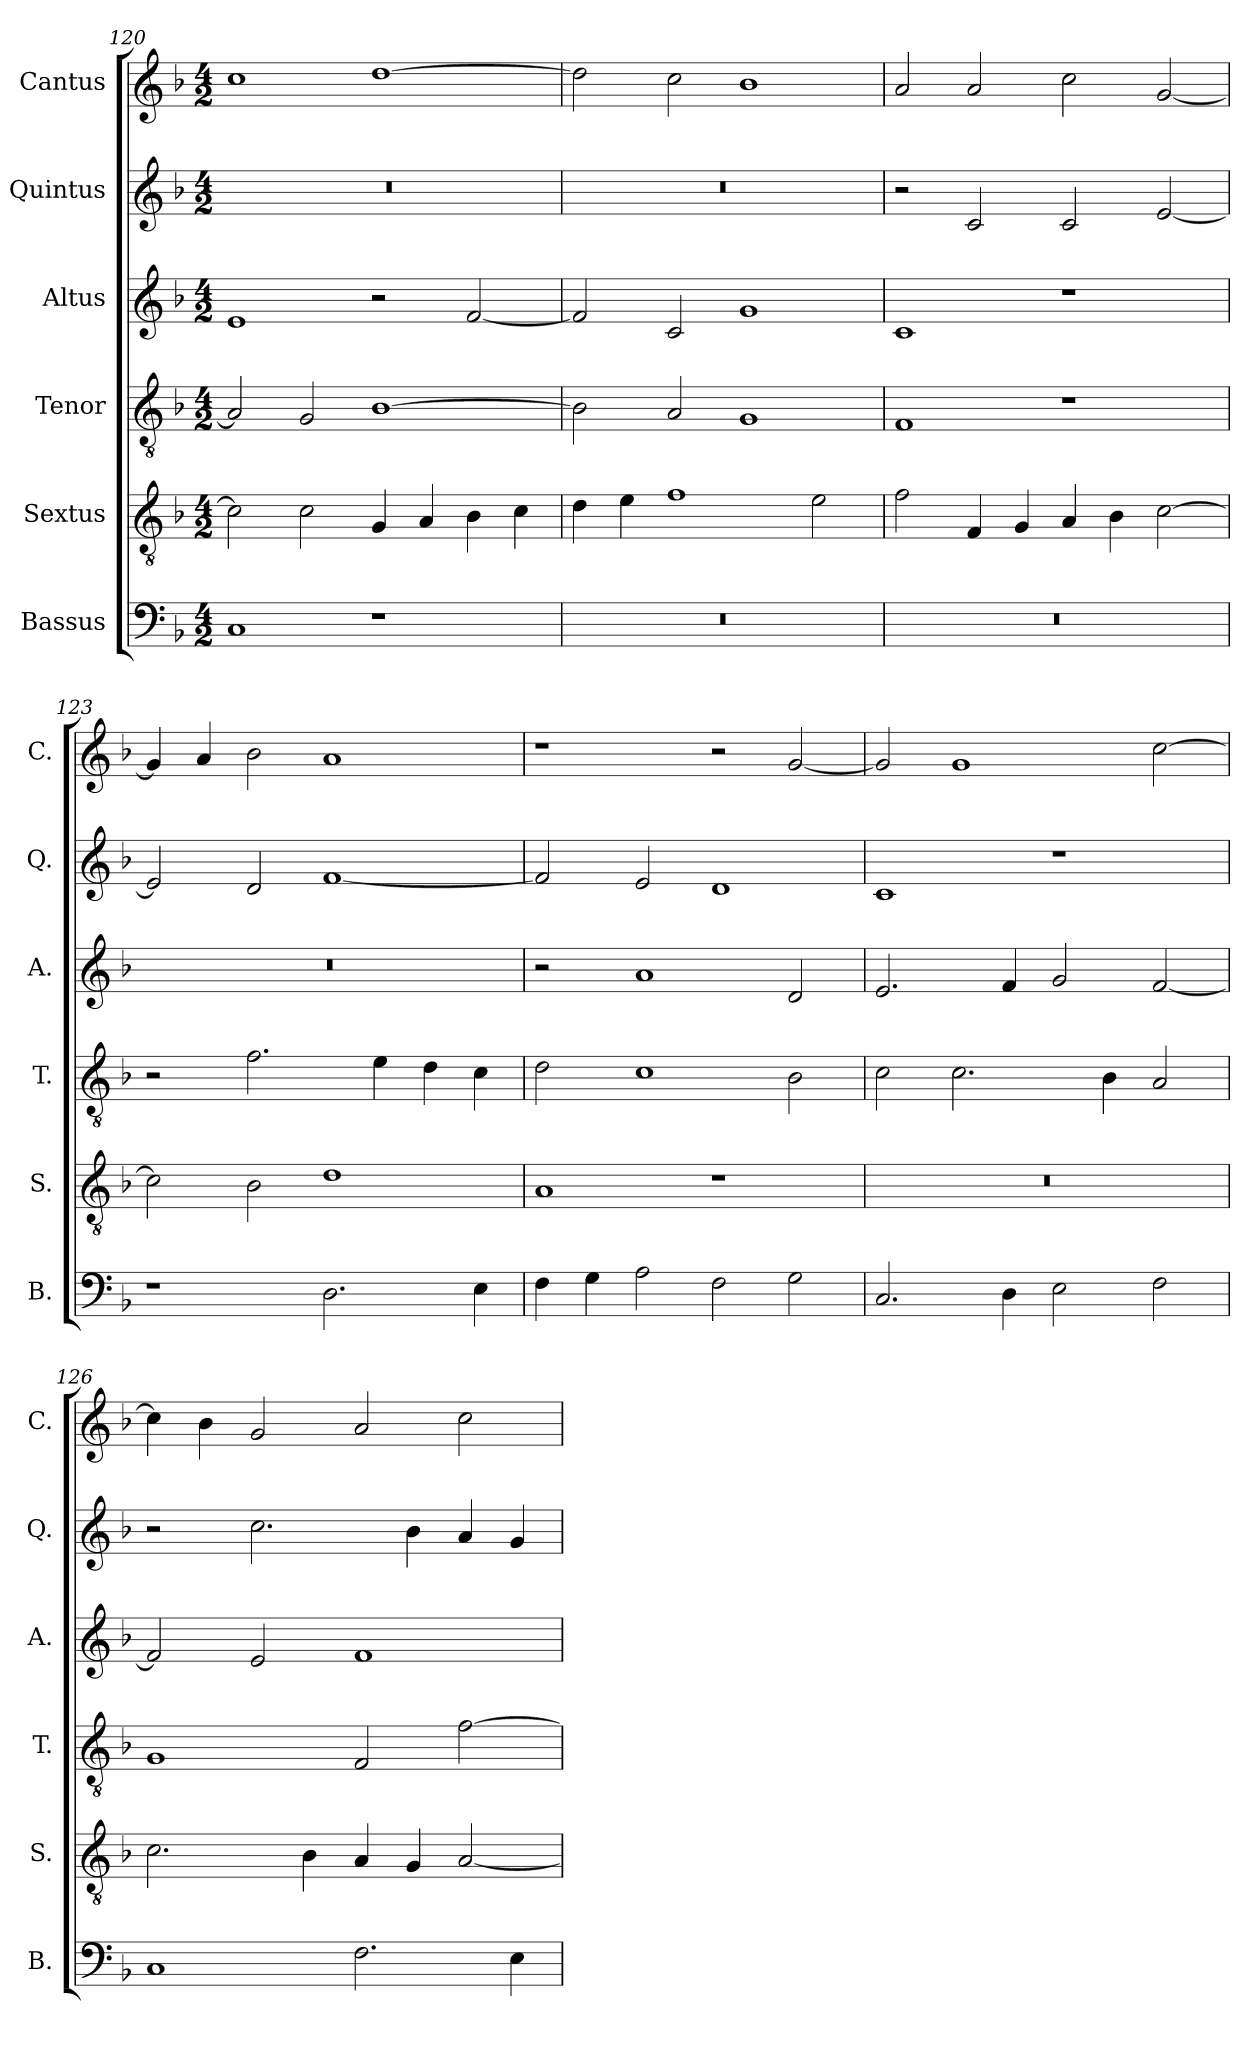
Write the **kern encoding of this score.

**kern	**kern	**kern	**kern	**kern	**kern
*part6	*part5	*part4	*part3	*part2	*part1
*staff6	*staff5	*staff4	*staff3	*staff2	*staff1
*I"Bassus	*I"Sextus	*I"Tenor	*I"Altus	*I"Quintus	*I"Cantus
*I'B.	*I'S.	*I'T.	*I'A.	*I'Q.	*I'C.
*clefF4	*clefGv2	*clefGv2	*clefG2	*clefG2	*clefG2
*k[b-]	*k[b-]	*k[b-]	*k[b-]	*k[b-]	*k[b-]
*M4/2	*M4/2	*M4/2	*M4/2	*M4/2	*M4/2
=120	=120	=120	=120	=120	=120
1C	2c\]	2A/]	1e	0r	1cc
.	2c\	2G/	.	.	.
1r	4G/	[1B-	2r	.	[1dd
.	4A/	.	.	.	.
.	4B-\	.	[2f/	.	.
.	4c\	.	.	.	.
=121	=121	=121	=121	=121	=121
0r	4d\	2B-\]	2f/]	0r	2dd\]
.	4e\	.	.	.	.
.	1f	2A/	2c/	.	2cc\
.	.	1G	1g	.	1b-
.	2e\	.	.	.	.
=122	=122	=122	=122	=122	=122
0r	2f\	1F	1c	2r	2a/
.	4F/	.	.	2c/	2a/
.	4G/	.	.	.	.
.	4A/	1r	1r	2c/	2cc\
.	4B-\	.	.	.	.
.	[2c\	.	.	[2e/	[2g/
=123	=123	=123	=123	=123	=123
1r	2c\]	2r	0r	2e/]	4g/]
.	.	.	.	.	4a/
.	2B-\	2.f\	.	2d/	2b-\
2.D\	1d	.	.	[1f	1a
.	.	4e\	.	.	.
.	.	4d\	.	.	.
4E\	.	4c\	.	.	.
=124	=124	=124	=124	=124	=124
4F\	1A	2d\	2r	2f/]	1r
4G\	.	.	.	.	.
2A\	.	1c	1a	2e/	.
2F\	1r	.	.	1d	2r
2G\	.	2B-\	2d/	.	[2g/
!!LO:LB:g=z
=125	=125	=125	=125	=125	=125
2.C/	0r	2c\	2.e/	1c	2g/]
.	.	2.c\	.	.	1g
4D\	.	.	4f/	.	.
2E\	.	.	2g/	1r	.
.	.	4B-\	.	.	.
2F\	.	2A/	[2f/	.	[2cc\
=126	=126	=126	=126	=126	=126
1C	2.c\	1G	2f/]	2r	4cc\]
.	.	.	.	.	4b-\
.	.	.	2e/	2.cc\	2g/
.	4B-\	.	.	.	.
2.F\	4A/	2F/	1f	.	2a/
.	4G/	.	.	4b-\	.
.	[2A/	[2f\	.	4a/	2cc\
4E\	.	.	.	4g/	.
=	=	=	=	=	=
*-	*-	*-	*-	*-	*-
